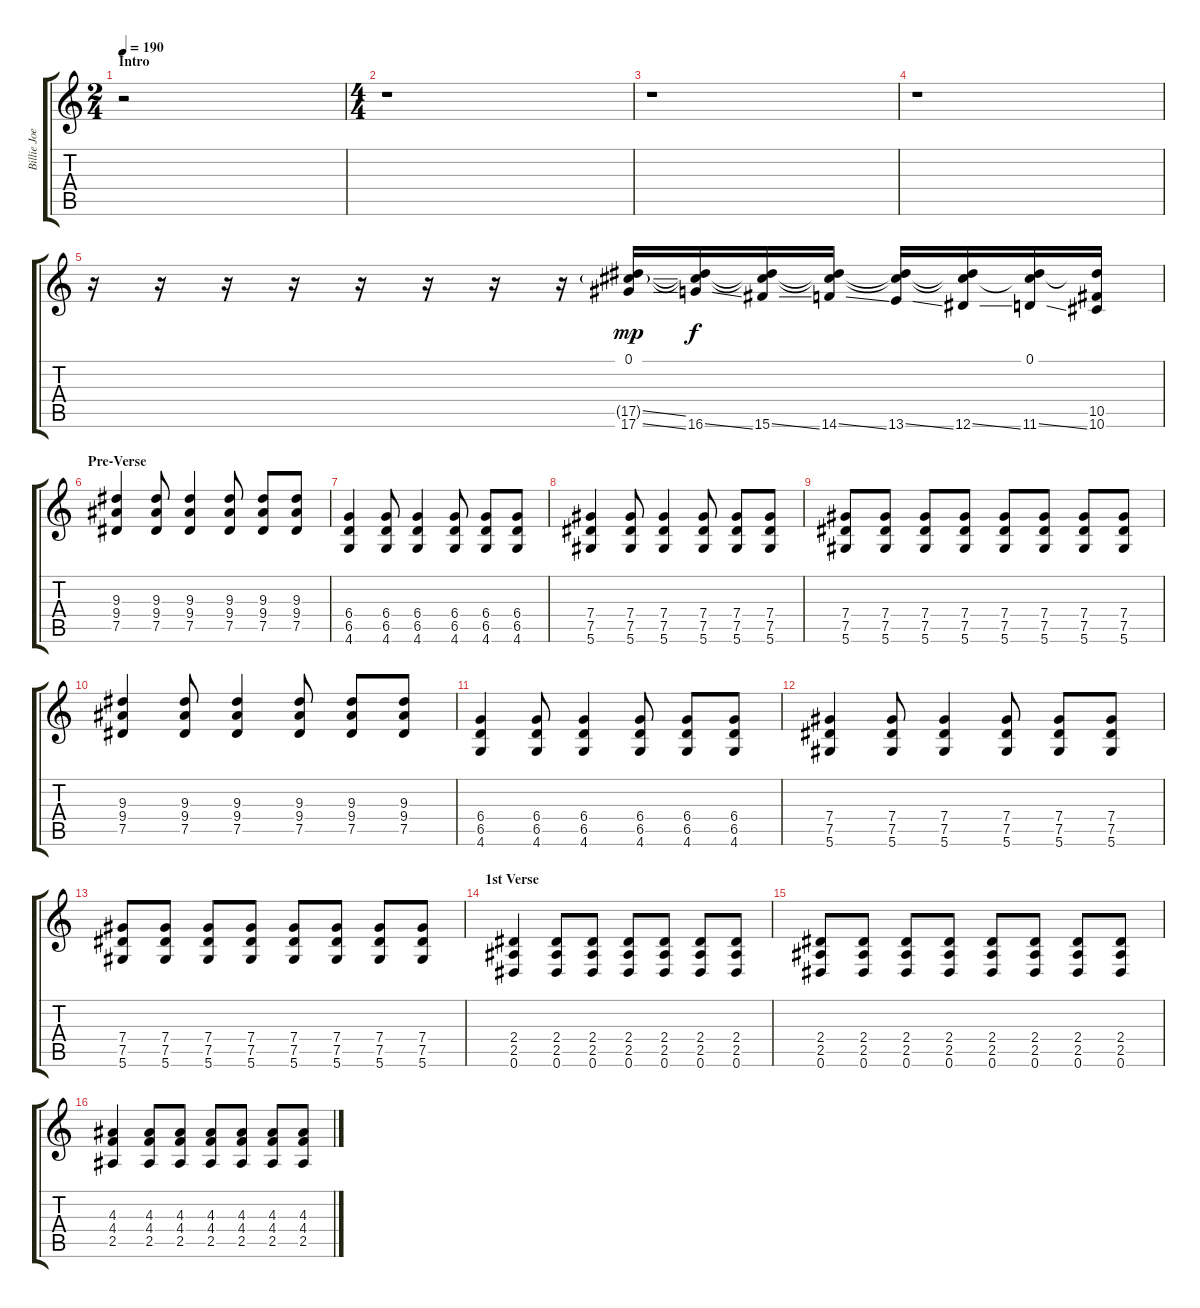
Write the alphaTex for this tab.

\track ("Billie Joe Armstrong (Guitar Double)" "Billie Joe") {instrument overdrivenguitar}
\staff {score tabs}
\tuning (Eb4 Bb3 Gb3 Db3 Ab2 Eb2) {hide}
\ts (2 4)
\section ("" "Intro")
\tempo 190
\clef g2
\ks c
r.2{dy mp instrument overdrivenguitar} |
\ts (4 4)
r.1 |
r.1 |
r.1 |
r.16 r.16{volume 11} r.16 r.16 r.16 r.16 r.16 r.16 (0.1 17.5{ss g} 17.6{ss}).16{volume 16} (0.1{t} 17.5{t} 16.6{ss}).16{dy f} (0.1{t} 17.5{t} 15.6{ss}).16 (0.1{t} 17.5{t} 14.6{ss}).16 (0.1{t} 17.5{t} 13.6{ss}).16 (0.1{t} 17.5{t} 12.6{ss}).16 (0.1 17.5{t} 11.6{ss}).16 (0.1{t} 10.5 10.6).16 |
\section ("" "Pre-Verse")
(9.3 9.4 7.5).4{volume 13} (9.3 9.4 7.5).8 (9.3 9.4 7.5).4 (9.3 9.4 7.5).8 (9.3 9.4 7.5).8 (9.3 9.4 7.5).8 |
(6.4 6.5 4.6).4 (6.4 6.5 4.6).8 (6.4 6.5 4.6).4 (6.4 6.5 4.6).8 (6.4 6.5 4.6).8 (6.4 6.5 4.6).8 |
(7.4 7.5 5.6).4 (7.4 7.5 5.6).8 (7.4 7.5 5.6).4 (7.4 7.5 5.6).8 (7.4 7.5 5.6).8 (7.4 7.5 5.6).8 |
(7.4 7.5 5.6).8 (7.4 7.5 5.6).8 (7.4 7.5 5.6).8 (7.4 7.5 5.6).8 (7.4 7.5 5.6).8 (7.4 7.5 5.6).8 (7.4 7.5 5.6).8 (7.4 7.5 5.6).8 |
(9.3 9.4 7.5).4 (9.3 9.4 7.5).8 (9.3 9.4 7.5).4 (9.3 9.4 7.5).8 (9.3 9.4 7.5).8 (9.3 9.4 7.5).8 |
(6.4 6.5 4.6).4 (6.4 6.5 4.6).8 (6.4 6.5 4.6).4 (6.4 6.5 4.6).8 (6.4 6.5 4.6).8 (6.4 6.5 4.6).8 |
(7.4 7.5 5.6).4 (7.4 7.5 5.6).8 (7.4 7.5 5.6).4 (7.4 7.5 5.6).8 (7.4 7.5 5.6).8 (7.4 7.5 5.6).8 |
(7.4 7.5 5.6).8 (7.4 7.5 5.6).8 (7.4 7.5 5.6).8 (7.4 7.5 5.6).8 (7.4 7.5 5.6).8 (7.4 7.5 5.6).8 (7.4 7.5 5.6).8 (7.4 7.5 5.6).8 |
\section ("" "1st Verse")
(2.4 2.5 0.6).4 (2.4 2.5 0.6).8 (2.4 2.5 0.6).8 (2.4 2.5 0.6).8 (2.4 2.5 0.6).8 (2.4 2.5 0.6).8 (2.4 2.5 0.6).8 |
(2.4 2.5 0.6).8 (2.4 2.5 0.6).8 (2.4 2.5 0.6).8 (2.4 2.5 0.6).8 (2.4 2.5 0.6).8 (2.4 2.5 0.6).8 (2.4 2.5 0.6).8 (2.4 2.5 0.6).8 |
(4.3 4.4 2.5).4 (4.3 4.4 2.5).8 (4.3 4.4 2.5).8 (4.3 4.4 2.5).8 (4.3 4.4 2.5).8 (4.3 4.4 2.5).8 (4.3 4.4 2.5).8
